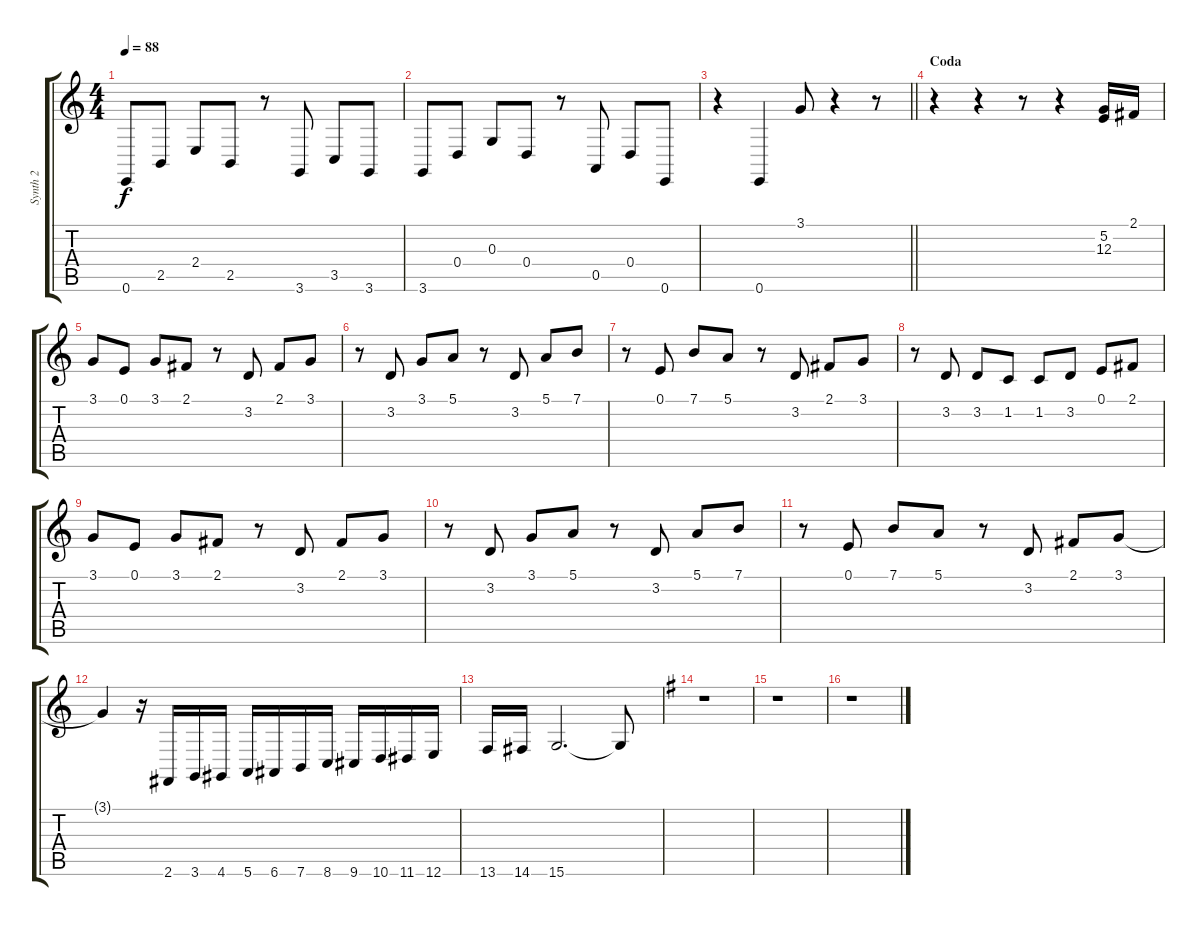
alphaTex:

\track ("Synth 2" "Synth 2") {instrument lead1square}
\staff {score tabs}
\tuning (E4 B3 G3 D3 A2 E2) {hide}
\ts (4 4)
\tempo 88
\clef g2
\ks c
0.6.8{dy f} 2.5.8 2.4.8 2.5.8 r.8 3.6.8 3.5.8 3.6.8 |
3.6.8 0.4.8 0.3.8 0.4.8 r.8 0.5.8 0.4.8 0.6.8 |
\barLineRight lightlight
r.4 0.6.4 3.1.8 r.4 r.8 |
\section ("" "Coda")
r.4{volume 16 instrument lead1square} r.4 r.8 r.4 (5.2 12.3).16 2.1.16 |
3.1.8{volume 16 instrument lead1square} 0.1.8 3.1.8 2.1.8 r.8 3.2.8 2.1.8 3.1.8 |
r.8 3.2.8 3.1.8 5.1.8 r.8 3.2.8 5.1.8 7.1.8 |
r.8 0.1.8 7.1.8 5.1.8 r.8 3.2.8 2.1.8 3.1.8 |
r.8 3.2.8 3.2.8 1.2.8 1.2.8 3.2.8 0.1.8 2.1.8 |
3.1.8 0.1.8 3.1.8 2.1.8 r.8 3.2.8 2.1.8 3.1.8 |
r.8 3.2.8 3.1.8 5.1.8 r.8 3.2.8 5.1.8 7.1.8 |
r.8 0.1.8 7.1.8 5.1.8 r.8 3.2.8 2.1.8 3.1.8 |
3.1{t}.4 r.16 2.6.16{instrument lead6voice} 3.6.16 4.6.16 5.6.16 6.6.16 7.6.16 8.6.16 9.6.16 10.6.16 11.6.16 12.6.16 |
13.6.16 14.6.16 15.6.2{d} 15.6{t}.8 |
\ks g
r.1 |
r.1 |
r.1
